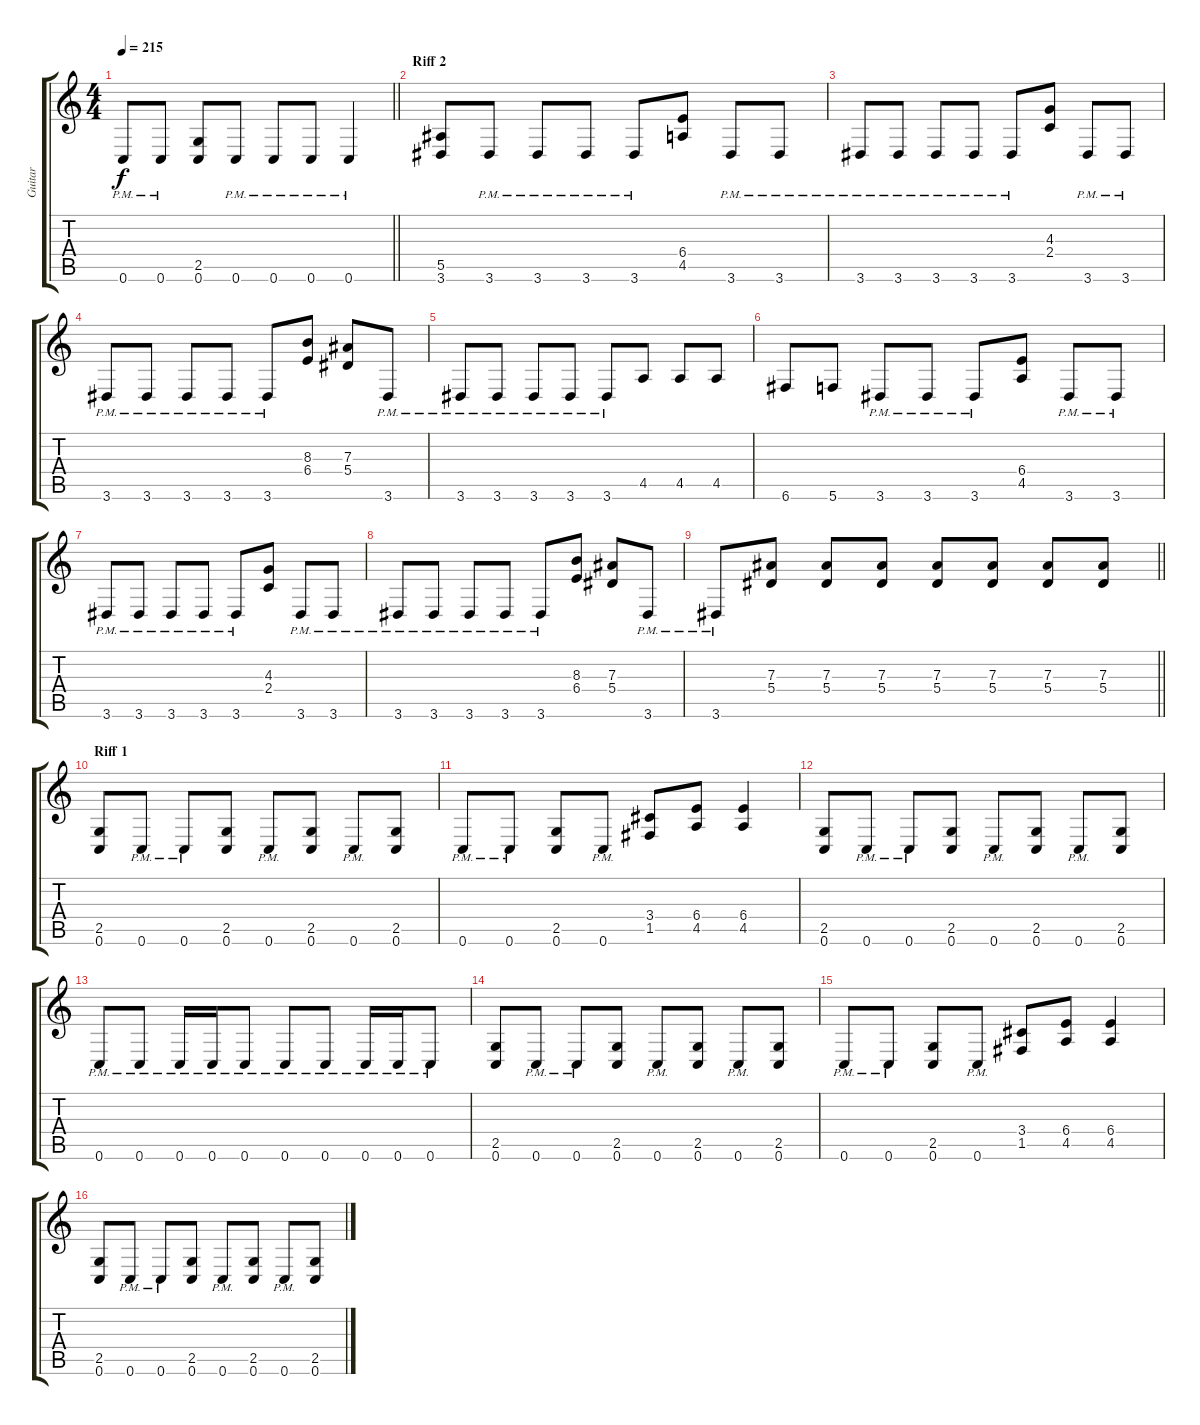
\track ("Guitar" "Guitar") {instrument distortionguitar}
\staff {score tabs}
\tuning (C4 G3 Eb3 Bb2 F2 C2) {hide}
\ts (4 4)
\tempo 215
\clef g2
\barLineRight lightlight
\ks c
0.6{pm}.8{dy f} 0.6{pm}.8 (2.5 0.6).8 0.6{pm}.8 0.6{pm}.8 0.6{pm}.8 0.6{pm}.4 |
\section ("" "Riff 2")
(5.5 3.6).8 3.6{pm}.8 3.6{pm}.8 3.6{pm}.8 3.6{pm}.8 (6.4 4.5).8 3.6{pm}.8 3.6{pm}.8 |
3.6{pm}.8 3.6{pm}.8 3.6{pm}.8 3.6{pm}.8 3.6{pm}.8 (4.3 2.4).8 3.6{pm}.8 3.6{pm}.8 |
3.6{pm}.8 3.6{pm}.8 3.6{pm}.8 3.6{pm}.8 3.6{pm}.8 (8.3 6.4).8 (7.3 5.4).8 3.6{pm}.8 |
3.6{pm}.8 3.6{pm}.8 3.6{pm}.8 3.6{pm}.8 3.6{pm}.8 4.5.8 4.5.8 4.5.8 |
6.6.8 5.6.8 3.6{pm}.8 3.6{pm}.8 3.6{pm}.8 (6.4 4.5).8 3.6{pm}.8 3.6{pm}.8 |
3.6{pm}.8 3.6{pm}.8 3.6{pm}.8 3.6{pm}.8 3.6{pm}.8 (4.3 2.4).8 3.6{pm}.8 3.6{pm}.8 |
3.6{pm}.8 3.6{pm}.8 3.6{pm}.8 3.6{pm}.8 3.6{pm}.8 (8.3 6.4).8 (7.3 5.4).8 3.6{pm}.8 |
\barLineRight lightlight
3.6{pm}.8 (7.3 5.4).8 (7.3 5.4).8 (7.3 5.4).8 (7.3 5.4).8 (7.3 5.4).8 (7.3 5.4).8 (7.3 5.4).8 |
\section ("" "Riff 1")
(2.5 0.6).8 0.6{pm}.8 0.6{pm}.8 (2.5 0.6).8 0.6{pm}.8 (2.5 0.6).8 0.6{pm}.8 (2.5 0.6).8 |
0.6{pm}.8 0.6{pm}.8 (2.5 0.6).8 0.6{pm}.8 (3.4 1.5).8 (6.4 4.5).8 (6.4 4.5).4 |
(2.5 0.6).8 0.6{pm}.8 0.6{pm}.8 (2.5 0.6).8 0.6{pm}.8 (2.5 0.6).8 0.6{pm}.8 (2.5 0.6).8 |
0.6{pm}.8 0.6{pm}.8 0.6{pm}.16 0.6{pm}.16 0.6{pm}.8 0.6{pm}.8 0.6{pm}.8 0.6{pm}.16 0.6{pm}.16 0.6{pm}.8 |
(2.5 0.6).8 0.6{pm}.8 0.6{pm}.8 (2.5 0.6).8 0.6{pm}.8 (2.5 0.6).8 0.6{pm}.8 (2.5 0.6).8 |
0.6{pm}.8 0.6{pm}.8 (2.5 0.6).8 0.6{pm}.8 (3.4 1.5).8 (6.4 4.5).8 (6.4 4.5).4 |
(2.5 0.6).8 0.6{pm}.8 0.6{pm}.8 (2.5 0.6).8 0.6{pm}.8 (2.5 0.6).8 0.6{pm}.8 (2.5 0.6).8
